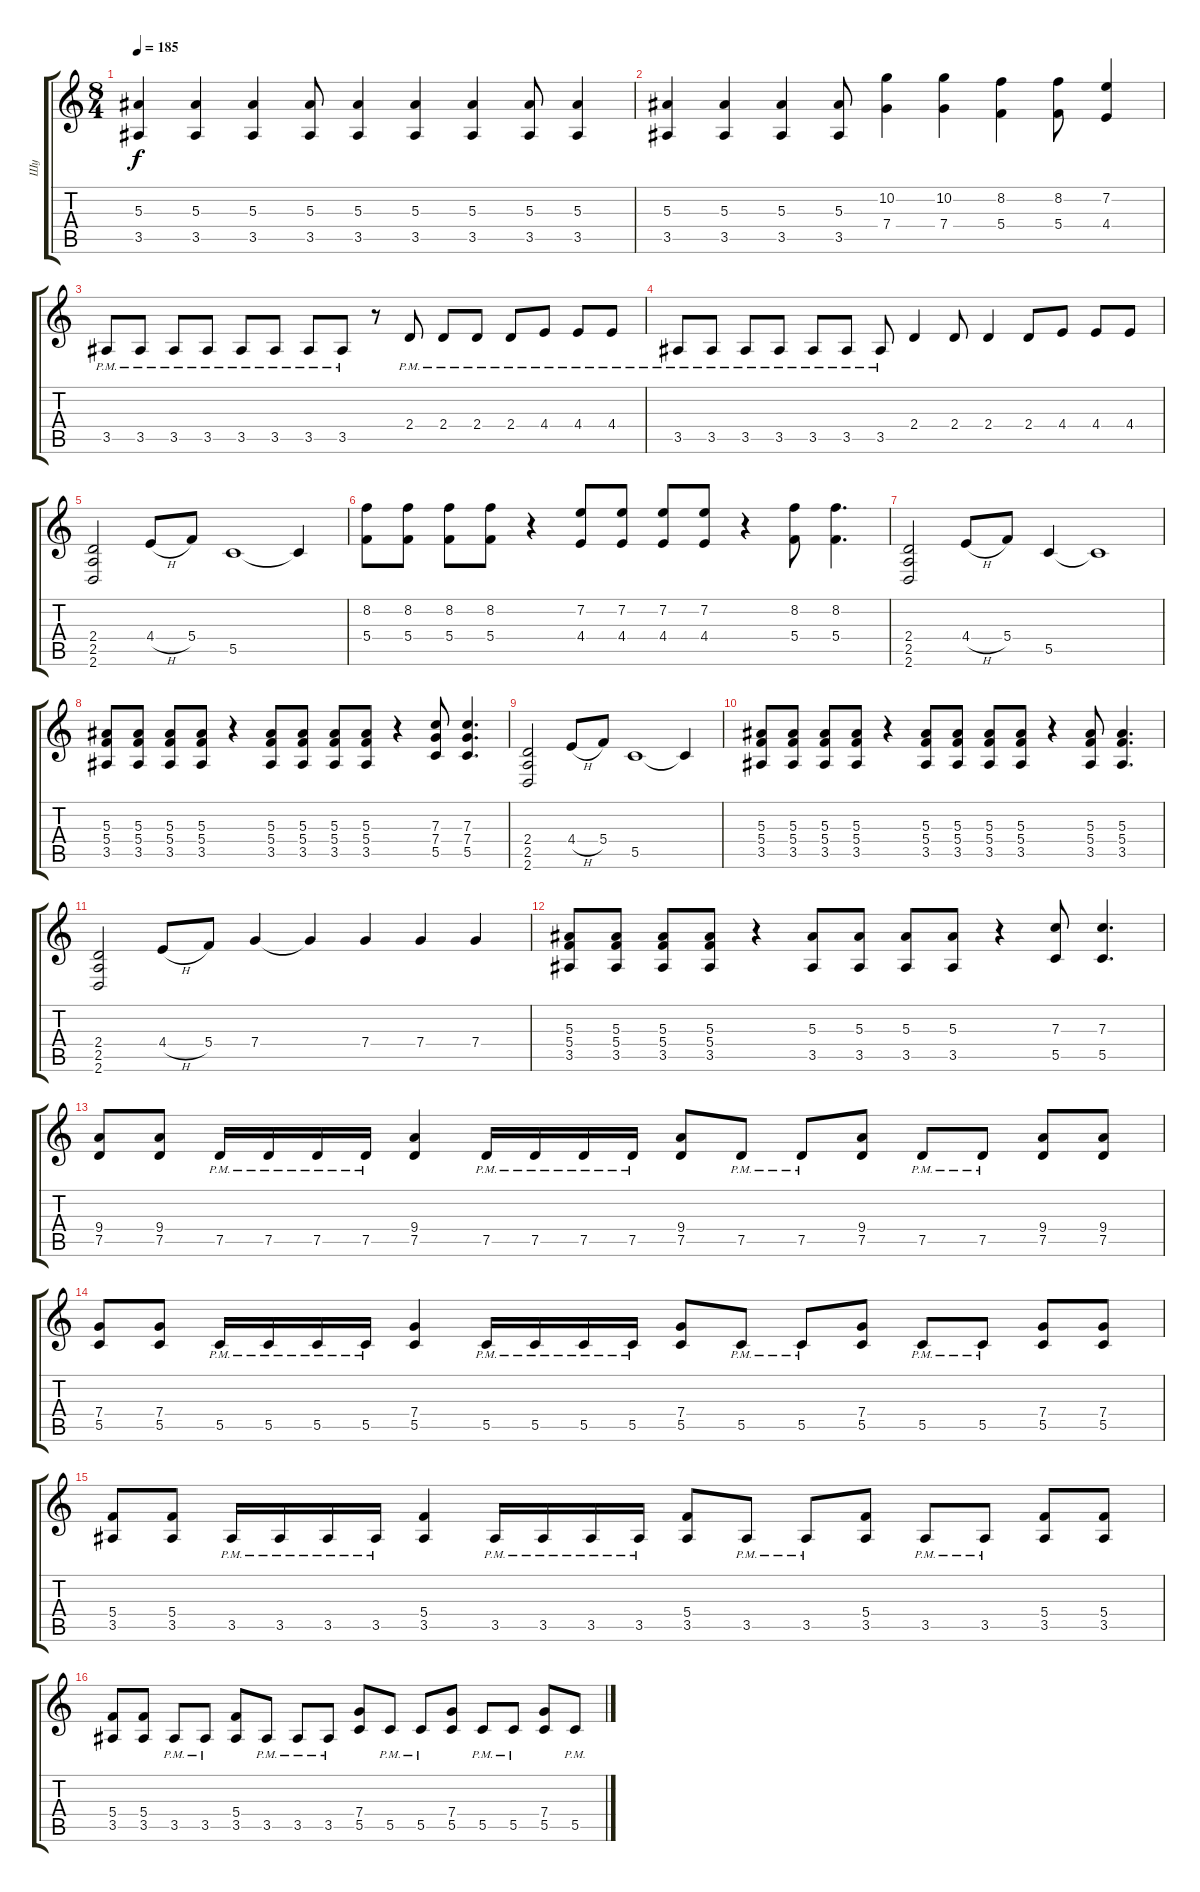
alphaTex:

\track ("Шу" "Шу") {instrument distortionguitar}
\staff {score tabs}
\tuning (D4 A3 F3 C3 G2 C2) {hide}
\ts (8 4)
\tempo 185
\clef g2
\ks c
(5.3 3.5).4{dy f} (5.3 3.5).4 (5.3 3.5).4 (5.3 3.5).8 (5.3 3.5).4 (5.3 3.5).4 (5.3 3.5).4 (5.3 3.5).8 (5.3 3.5).4 |
(5.3 3.5).4 (5.3 3.5).4 (5.3 3.5).4 (5.3 3.5).8 (10.2 7.4).4 (10.2 7.4).4 (8.2 5.4).4 (8.2 5.4).8 (7.2 4.4).4 |
3.5{pm}.8 3.5{pm}.8 3.5{pm}.8 3.5{pm}.8 3.5{pm}.8 3.5{pm}.8 3.5{pm}.8 3.5{pm}.8 r.8 2.4{pm}.8 2.4{pm}.8 2.4{pm}.8 2.4{pm}.8 4.4{pm}.8 4.4{pm}.8 4.4{pm}.8 |
3.5{pm}.8 3.5{pm}.8 3.5{pm}.8 3.5{pm}.8 3.5{pm}.8 3.5{pm}.8 3.5{pm}.8 2.4.4 2.4.8 2.4.4 2.4.8 4.4.8 4.4.8 4.4.8 |
(2.4 2.5 2.6).2 4.4{h}.8 5.4.8 5.5.1 5.5{t}.4 |
(8.2 5.4).8 (8.2 5.4).8 (8.2 5.4).8 (8.2 5.4).8 r.4 (7.2 4.4).8 (7.2 4.4).8 (7.2 4.4).8 (7.2 4.4).8 r.4 (8.2 5.4).8 (8.2 5.4).4{d} |
(2.4 2.5 2.6).2 4.4{h}.8 5.4.8 5.5.4 5.5{t}.1 |
(5.3 5.4 3.5).8 (5.3 5.4 3.5).8 (5.3 5.4 3.5).8 (5.3 5.4 3.5).8 r.4 (5.3 5.4 3.5).8 (5.3 5.4 3.5).8 (5.3 5.4 3.5).8 (5.3 5.4 3.5).8 r.4 (7.3 7.4 5.5).8 (7.3 7.4 5.5).4{d} |
(2.4 2.5 2.6).2 4.4{h}.8 5.4.8 5.5.1 5.5{t}.4 |
(5.3 5.4 3.5).8 (5.3 5.4 3.5).8 (5.3 5.4 3.5).8 (5.3 5.4 3.5).8 r.4 (5.3 5.4 3.5).8 (5.3 5.4 3.5).8 (5.3 5.4 3.5).8 (5.3 5.4 3.5).8 r.4 (5.3 5.4 3.5).8 (5.3 5.4 3.5).4{d} |
(2.4 2.5 2.6).2 4.4{h}.8 5.4.8 7.4.4 7.4{t}.4 7.4.4 7.4.4 7.4.4 |
(5.3 5.4 3.5).8 (5.3 5.4 3.5).8 (5.3 5.4 3.5).8 (5.3 5.4 3.5).8 r.4 (5.3 3.5).8 (5.3 3.5).8 (5.3 3.5).8 (5.3 3.5).8 r.4 (7.3 5.5).8 (7.3 5.5).4{d} |
(9.4 7.5).8 (9.4 7.5).8 7.5{pm}.16 7.5{pm}.16 7.5{pm}.16 7.5{pm}.16 (9.4 7.5).4 7.5{pm}.16 7.5{pm}.16 7.5{pm}.16 7.5{pm}.16 (9.4 7.5).8 7.5{pm}.8 7.5{pm}.8 (9.4 7.5).8 7.5{pm}.8 7.5{pm}.8 (9.4 7.5).8 (9.4 7.5).8 |
(7.4 5.5).8 (7.4 5.5).8 5.5{pm}.16 5.5{pm}.16 5.5{pm}.16 5.5{pm}.16 (7.4 5.5).4 5.5{pm}.16 5.5{pm}.16 5.5{pm}.16 5.5{pm}.16 (7.4 5.5).8 5.5{pm}.8 5.5{pm}.8 (7.4 5.5).8 5.5{pm}.8 5.5{pm}.8 (7.4 5.5).8 (7.4 5.5).8 |
(5.4 3.5).8 (5.4 3.5).8 3.5{pm}.16 3.5{pm}.16 3.5{pm}.16 3.5{pm}.16 (5.4 3.5).4 3.5{pm}.16 3.5{pm}.16 3.5{pm}.16 3.5{pm}.16 (5.4 3.5).8 3.5{pm}.8 3.5{pm}.8 (5.4 3.5).8 3.5{pm}.8 3.5{pm}.8 (5.4 3.5).8 (5.4 3.5).8 |
(5.4 3.5).8 (5.4 3.5).8 3.5{pm}.8 3.5{pm}.8 (5.4 3.5).8 3.5{pm}.8 3.5{pm}.8 3.5{pm}.8 (7.4 5.5).8 5.5{pm}.8 5.5{pm}.8 (7.4 5.5).8 5.5{pm}.8 5.5{pm}.8 (7.4 5.5).8 5.5{pm}.8
